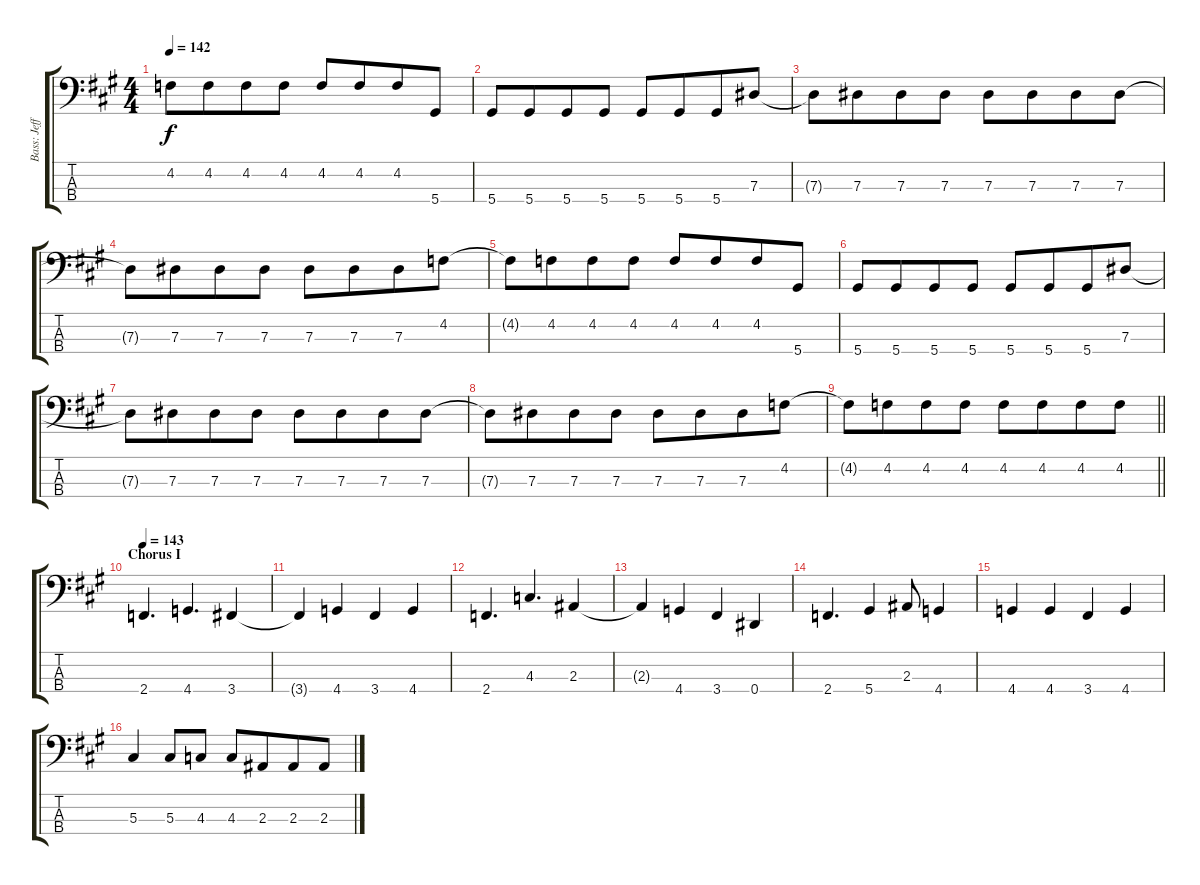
\track ("Bass: Jeff" "Bass: Jeff") {instrument electricbassfinger}
\staff {score tabs}
\tuning (Gb2 Db2 Ab1 Eb1) {hide}
\ts (4 4)
\tempo 142
\clef f4
\ks a
4.2{t}.8{dy f} 4.2.8{beam merge} 4.2.8 4.2.8 4.2.8 4.2.8{beam merge} 4.2.8 5.4.8 |
5.4.8 5.4.8{beam merge} 5.4.8 5.4.8 5.4.8 5.4.8{beam merge} 5.4.8 7.3.8 |
7.3{t}.8 7.3.8{beam merge} 7.3.8 7.3.8 7.3.8 7.3.8{beam merge} 7.3.8 7.3.8 |
7.3{t}.8 7.3.8{beam merge} 7.3.8 7.3.8 7.3.8 7.3.8{beam merge} 7.3.8 4.2.8 |
4.2{t}.8 4.2.8{beam merge} 4.2.8 4.2.8 4.2.8 4.2.8{beam merge} 4.2.8 5.4.8 |
5.4.8 5.4.8{beam merge} 5.4.8 5.4.8 5.4.8 5.4.8{beam merge} 5.4.8 7.3.8 |
7.3{t}.8 7.3.8{beam merge} 7.3.8 7.3.8 7.3.8 7.3.8{beam merge} 7.3.8 7.3.8 |
7.3{t}.8 7.3.8{beam merge} 7.3.8 7.3.8 7.3.8 7.3.8{beam merge} 7.3.8 4.2.8 |
\barLineRight lightlight
4.2{t}.8 4.2.8{beam merge} 4.2.8 4.2.8 4.2.8 4.2.8{beam merge} 4.2.8 4.2.8 |
\section ("" "Chorus I")
\tempo 143
2.4.4{d} 4.4.4{d} 3.4.4 |
3.4{t}.4 4.4.4 3.4.4 4.4.4 |
2.4.4{d} 4.3.4{d} 2.3.4 |
2.3{t}.4 4.4.4 3.4.4 0.4.4 |
2.4.4{d} 5.4.4 2.3.8 4.4.4 |
4.4.4 4.4.4 3.4.4 4.4.4 |
5.3.4 5.3.8 4.3.8 4.3.8 2.3.8{beam merge} 2.3.8 2.3.8
